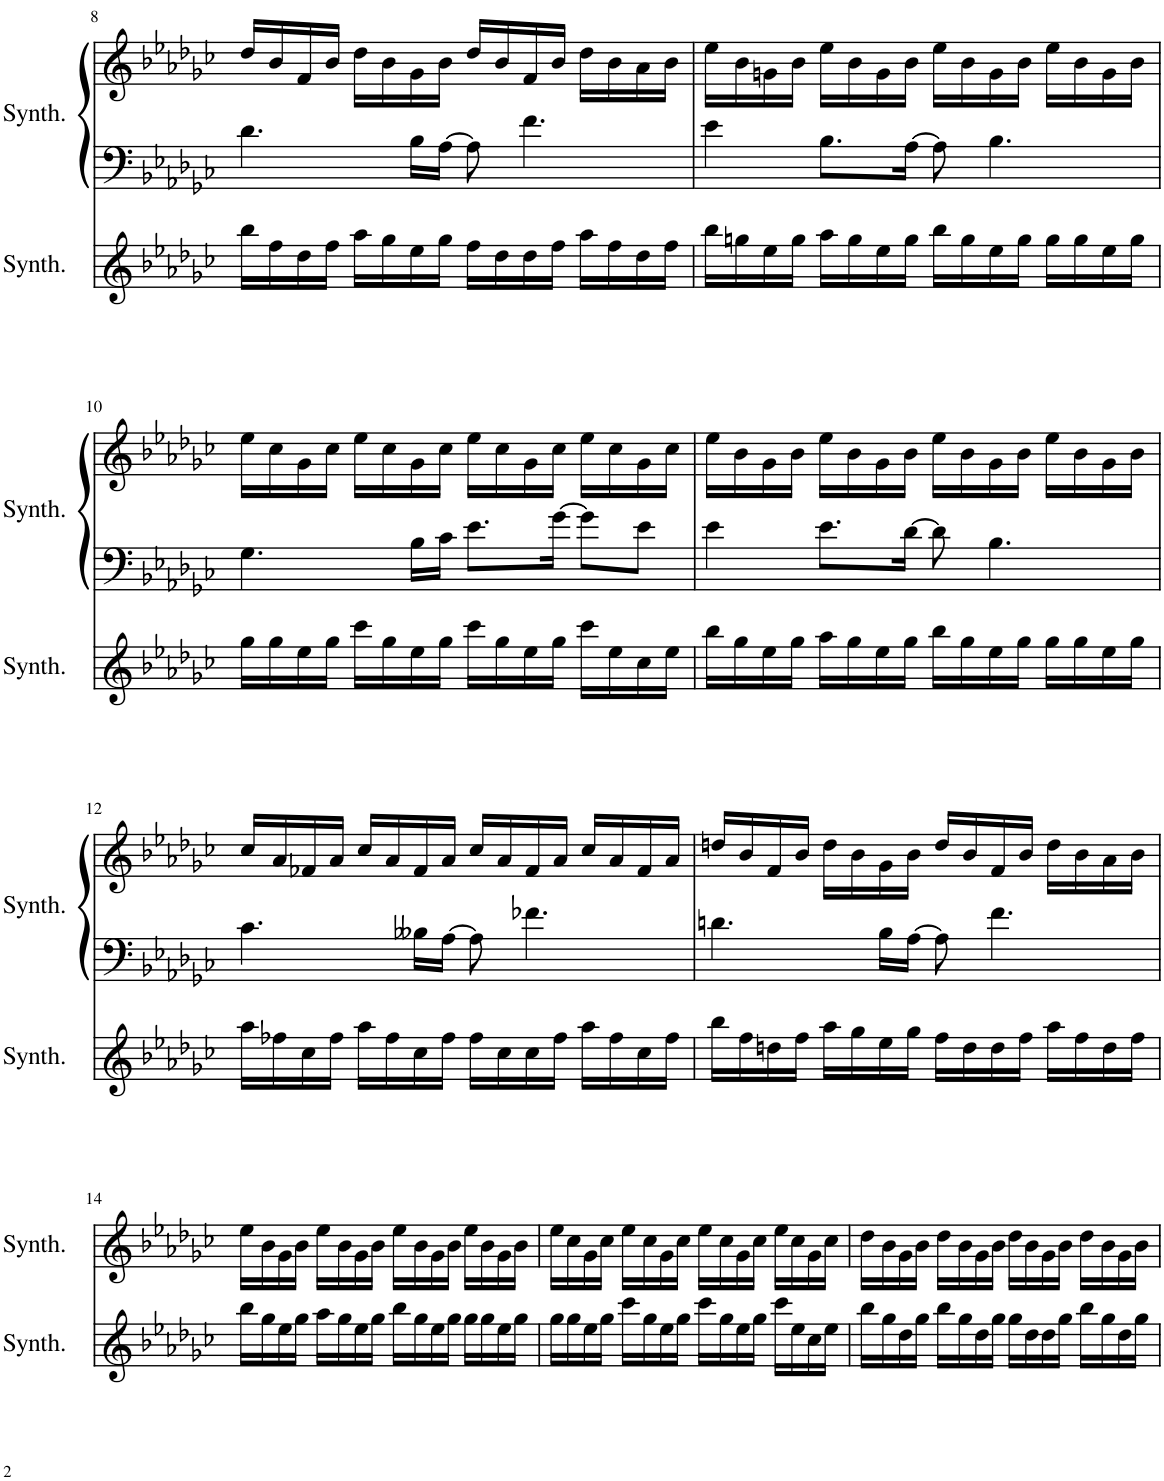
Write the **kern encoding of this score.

**kern	**kern	**kern
*part2	*part1	*part1
*staff3	*staff2	*staff1
*I"Square Synthesizer	*I"Square Synthesizer	*
*I'Synth.	*I'Synth.	*
!!LO:PB:g=z
*clefG2	*clefF4	*clefG2
*k[b-e-a-d-g-c-]	*k[b-e-a-d-g-c-]	*k[b-e-a-d-g-c-]
*M4/4	*M4/4	*M4/4
=8	=8	=8
16bb-\LL	4.d-\	16dd-/LL
16ff\	.	16b-/
16dd-\	.	16f/
16ff\JJ	.	16b-/JJ
16aa-\LL	.	16dd-\LL
16gg-\	.	16b-\
16ee-\	16B-\LL	16g-\
16gg-\JJ	[16A-\JJ	16b-\JJ
16ff\LL	8A-\]	16dd-/LL
16dd-\	.	16b-/
16dd-\	4.f\	16f/
16ff\JJ	.	16b-/JJ
16aa-\LL	.	16dd-\LL
16ff\	.	16b-\
16dd-\	.	16a-\
16ff\JJ	.	16b-\JJ
=9	=9	=9
16bb-\LL	4e-\	16ee-\LL
16ggn\	.	16b-\
16ee-\	.	16gn\
16gg\JJ	.	16b-\JJ
16aa-\LL	8.B-\L	16ee-\LL
16gg\	.	16b-\
16ee-\	.	16g\
16gg\JJ	[16A-\Jk	16b-\JJ
16bb-\LL	8A-\]	16ee-\LL
16gg\	.	16b-\
16ee-\	4.B-\	16g\
16gg\JJ	.	16b-\JJ
16gg\LL	.	16ee-\LL
16gg\	.	16b-\
16ee-\	.	16g\
16gg\JJ	.	16b-\JJ
!!LO:LB:g=z
=10	=10	=10
16gg-\LL	4.G-\	16ee-\LL
16gg-\	.	16cc-\
16ee-\	.	16g-\
16gg-\JJ	.	16cc-\JJ
16ccc-\LL	.	16ee-\LL
16gg-\	.	16cc-\
16ee-\	16B-\LL	16g-\
16gg-\JJ	16c-\JJ	16cc-\JJ
16ccc-\LL	8.e-\L	16ee-\LL
16gg-\	.	16cc-\
16ee-\	.	16g-\
16gg-\JJ	[16g-\Jk	16cc-\JJ
16ccc-\LL	8g-\L]	16ee-\LL
16ee-\	.	16cc-\
16cc-\	8e-\J	16g-\
16ee-\JJ	.	16cc-\JJ
=11	=11	=11
16bb-\LL	4e-\	16ee-\LL
16gg-\	.	16b-\
16ee-\	.	16g-\
16gg-\JJ	.	16b-\JJ
16aa-\LL	8.e-\L	16ee-\LL
16gg-\	.	16b-\
16ee-\	.	16g-\
16gg-\JJ	[16d-\Jk	16b-\JJ
16bb-\LL	8d-\]	16ee-\LL
16gg-\	.	16b-\
16ee-\	4.B-\	16g-\
16gg-\JJ	.	16b-\JJ
16gg-\LL	.	16ee-\LL
16gg-\	.	16b-\
16ee-\	.	16g-\
16gg-\JJ	.	16b-\JJ
!!LO:LB:g=z
=12	=12	=12
16aa-\LL	4.c-\	16cc-/LL
16ff-X\	.	16a-/
16cc-\	.	16f-X/
16ff-\JJ	.	16a-/JJ
16aa-\LL	.	16cc-/LL
16ff-\	.	16a-/
16cc-\	16B--X\LL	16f-/
16ff-\JJ	[16A-\JJ	16a-/JJ
16ff-\LL	8A-\]	16cc-/LL
16cc-\	.	16a-/
16cc-\	4.f-X\	16f-/
16ff-\JJ	.	16a-/JJ
16aa-\LL	.	16cc-/LL
16ff-\	.	16a-/
16cc-\	.	16f-/
16ff-\JJ	.	16a-/JJ
=13	=13	=13
16bb-\LL	4.dn\	16ddn/LL
16ff\	.	16b-/
16ddn\	.	16f/
16ff\JJ	.	16b-/JJ
16aa-\LL	.	16dd\LL
16gg-\	.	16b-\
16ee-\	16B-\LL	16g-\
16gg-\JJ	[16A-\JJ	16b-\JJ
16ff\LL	8A-\]	16dd/LL
16dd\	.	16b-/
16dd\	4.f\	16f/
16ff\JJ	.	16b-/JJ
16aa-\LL	.	16dd\LL
16ff\	.	16b-\
16dd\	.	16a-\
16ff\JJ	.	16b-\JJ
!!LO:LB:g=z
=14	=14	=14
16bb-\LL	1r	16ee-\LL
16gg-\	.	16b-\
16ee-\	.	16g-\
16gg-\JJ	.	16b-\JJ
16aa-\LL	.	16ee-\LL
16gg-\	.	16b-\
16ee-\	.	16g-\
16gg-\JJ	.	16b-\JJ
16bb-\LL	.	16ee-\LL
16gg-\	.	16b-\
16ee-\	.	16g-\
16gg-\JJ	.	16b-\JJ
16gg-\LL	.	16ee-\LL
16gg-\	.	16b-\
16ee-\	.	16g-\
16gg-\JJ	.	16b-\JJ
=15	=15	=15
16gg-\LL	1r	16ee-\LL
16gg-\	.	16cc-\
16ee-\	.	16g-\
16gg-\JJ	.	16cc-\JJ
16ccc-\LL	.	16ee-\LL
16gg-\	.	16cc-\
16ee-\	.	16g-\
16gg-\JJ	.	16cc-\JJ
16ccc-\LL	.	16ee-\LL
16gg-\	.	16cc-\
16ee-\	.	16g-\
16gg-\JJ	.	16cc-\JJ
16ccc-\LL	.	16ee-\LL
16ee-\	.	16cc-\
16cc-\	.	16g-\
16ee-\JJ	.	16cc-\JJ
=16	=16	=16
16bb-\LL	1r	16dd-\LL
16gg-\	.	16b-\
16dd-\	.	16g-\
16gg-\JJ	.	16b-\JJ
16bb-\LL	.	16dd-\LL
16gg-\	.	16b-\
16dd-\	.	16g-\
16gg-\JJ	.	16b-\JJ
16gg-\LL	.	16dd-\LL
16dd-\	.	16b-\
16dd-\	.	16g-\
16gg-\JJ	.	16b-\JJ
16bb-\LL	.	16dd-\LL
16gg-\	.	16b-\
16dd-\	.	16g-\
16gg-\JJ	.	16b-\JJ
=	=	=
*-	*-	*-
